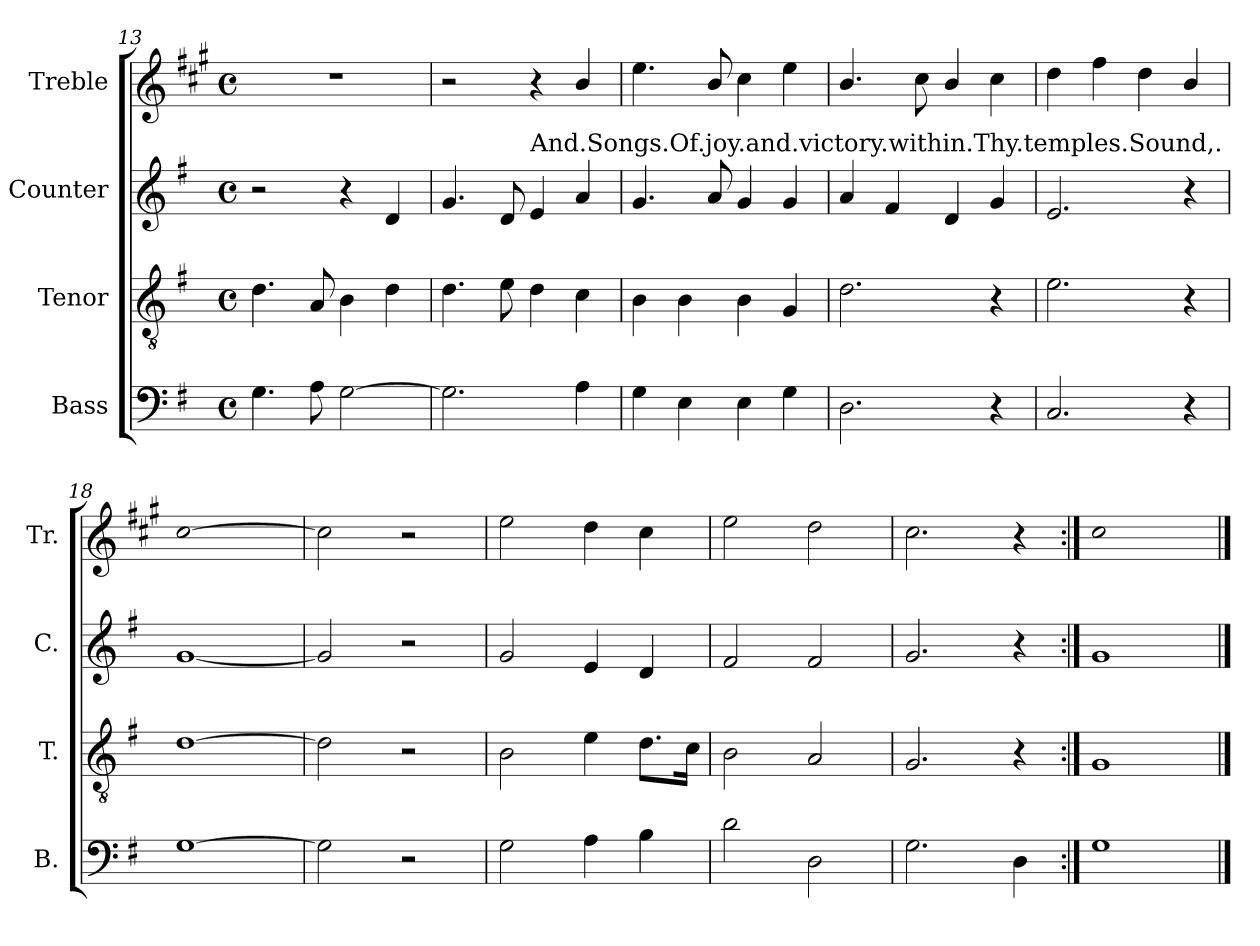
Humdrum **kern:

**kern	**kern	**kern	**kern
*part4	*part3	*part2	*part1
*staff4	*staff3	*staff2	*staff1
*I"Bass	*I"Tenor	*I"Counter	*I"Treble
*I'B.	*I'T.	*I'C.	*I'Tr.
*clefF4	*clefGv2	*clefG2	*clefG2
*ITrd7c12	*	*	*ITrd1c2
*k[f#]	*k[f#]	*k[f#]	*k[f#]
*G:	*G:	*G:	*G:
*M4/4	*M4/4	*M4/4	*M4/4
*met(c)	*met(c)	*met(c)	*met(c)
=13	=13	=13	=13
!LO:N:head=solid	!	!	!
4.GG\	4.d\	2r	1r
8AA\	8A/	.	.
!	!LO:N:head=solid	!	!
[>2GG\	4B\	4r	.
.	4d\	4d/	.
=14	=14	=14	=14
!	!	!LO:N:head=solid	!
2.GG\]	4.d\	4.g/	2r
!	!LO:N:head=solid	!	!
.	8e\	8d/	.
!	!	!LO:TX:a:t=And.Songs.Of.joy.and.victory.within.Thy.temples.Sound,.	!
!	!	!LO:N:head=solid	!
.	4d\	4e/	4r
!	!LO:N:head=solid	!	!
4AA\	4c\	4a/	4a</
=15	=15	=15	=15
!LO:N:head=solid	!LO:N:head=solid	!LO:N:head=solid	!
4GG\	4B\	4.g/	4.dd\
!LO:N:head=solid	!LO:N:head=solid	!	!
4EE\	4B\	.	.
.	.	8a/	8a/
!LO:N:head=solid	!LO:N:head=solid	!LO:N:head=solid	!LO:N:head=solid
4EE\	4B\	4g/	4b\
!LO:N:head=solid	!LO:N:head=solid	!LO:N:head=solid	!
4GG\	4G/	4g/	4dd\
=16	=16	=16	=16
2.DD\	2.d\	4a/	4.a/
!	!	!LO:N:head=solid	!
.	.	4f#/	.
!	!	!	!LO:N:head=solid
.	.	.	8b\
.	.	4d/	4a/
!	!	!LO:N:head=solid	!LO:N:head=solid
4r	4r	4g/	4b\
=17	=17	=17	=17
!	!LO:N:head=open	!LO:N:head=open	!LO:N:head=solid
2.CC/	2.e\	2.e/	4cc\
!	!	!	!LO:N:head=solid
.	.	.	4ee\
!	!	!	!LO:N:head=solid
.	.	.	4cc\
4r	4r	4r	4a/
=18	=18	=18	=18
!	!	!	!LO:N:head=open
[>1GG	[>1d	[<1g	[>1b
=19	=19	=19	=19
!	!	!	!LO:N:head=open
2GG\]	2d\]	2g/]	2b\]
2r	2r	2r	2r
=20	=20	=20	=20
!	!LO:N:head=open	!	!
2GG\	2B\	2g/	2dd\
!	!LO:N:head=solid	!LO:N:head=solid	!LO:N:head=solid
4AA\	4e\	4e/	4cc\
!LO:N:head=solid	!	!	!LO:N:head=solid
4BB\	8.d\L	4d/	4b\
!	!LO:N:head=solid	!	!
.	16c\Jk	.	.
=21	=21	=21	=21
!	!LO:N:head=open	!LO:N:head=open	!
2D\	2B\	2f#/	2dd\
!	!	!LO:N:head=open	!
2DD\	2A/	2f#/	2cc\
=22	=22	=22	=22
!	!	!	!LO:N:head=open
2.GG\	2.G/	2.g/	2.b\
4DD\	4r	4r	4r
=23:|!	=23:|!	=23:|!	=23:|!
!	!	!	!LO:N:head=open
1GG	1G	1g	1b
==	==	==	==
*-	*-	*-	*-
